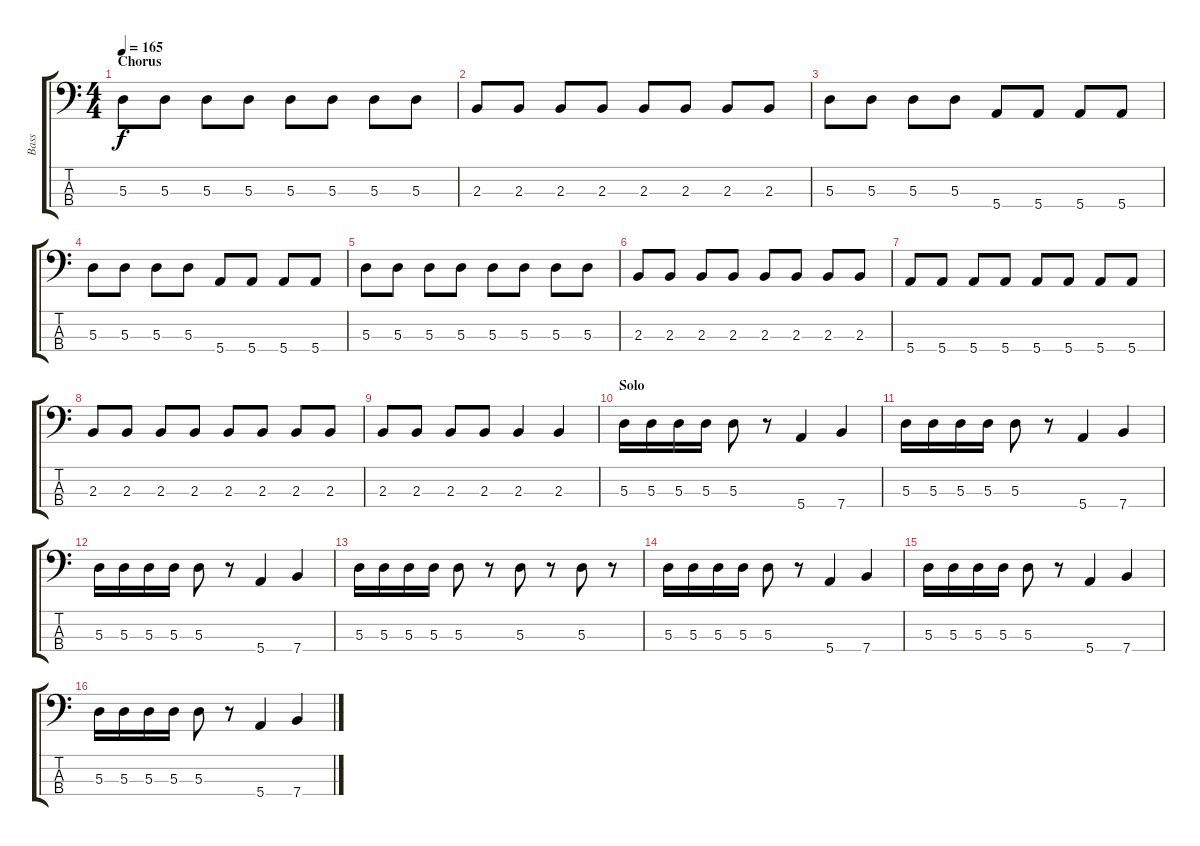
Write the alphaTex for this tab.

\track ("Bass" "Bass") {instrument electricbassfinger}
\staff {score tabs}
\tuning (G2 D2 A1 E1) {hide}
\ts (4 4)
\section ("" "Chorus")
\tempo 165
\clef f4
\ks c
5.3.8{dy f} 5.3.8 5.3.8 5.3.8 5.3.8 5.3.8 5.3.8 5.3.8 |
2.3.8 2.3.8 2.3.8 2.3.8 2.3.8 2.3.8 2.3.8 2.3.8 |
5.3.8 5.3.8 5.3.8 5.3.8 5.4.8 5.4.8 5.4.8 5.4.8 |
5.3.8 5.3.8 5.3.8 5.3.8 5.4.8 5.4.8 5.4.8 5.4.8 |
5.3.8 5.3.8 5.3.8 5.3.8 5.3.8 5.3.8 5.3.8 5.3.8 |
2.3.8 2.3.8 2.3.8 2.3.8 2.3.8 2.3.8 2.3.8 2.3.8 |
5.4.8 5.4.8 5.4.8 5.4.8 5.4.8 5.4.8 5.4.8 5.4.8 |
2.3.8 2.3.8 2.3.8 2.3.8 2.3.8 2.3.8 2.3.8 2.3.8 |
2.3.8 2.3.8 2.3.8 2.3.8 2.3.4 2.3.4 |
\section ("" "Solo")
5.3.16 5.3.16 5.3.16 5.3.16 5.3.8 r.8 5.4.4 7.4.4 |
5.3.16 5.3.16 5.3.16 5.3.16 5.3.8 r.8 5.4.4 7.4.4 |
5.3.16 5.3.16 5.3.16 5.3.16 5.3.8 r.8 5.4.4 7.4.4 |
5.3.16 5.3.16 5.3.16 5.3.16 5.3.8 r.8 5.3.8 r.8 5.3.8 r.8 |
5.3.16 5.3.16 5.3.16 5.3.16 5.3.8 r.8 5.4.4 7.4.4 |
5.3.16 5.3.16 5.3.16 5.3.16 5.3.8 r.8 5.4.4 7.4.4 |
5.3.16 5.3.16 5.3.16 5.3.16 5.3.8 r.8 5.4.4 7.4.4
